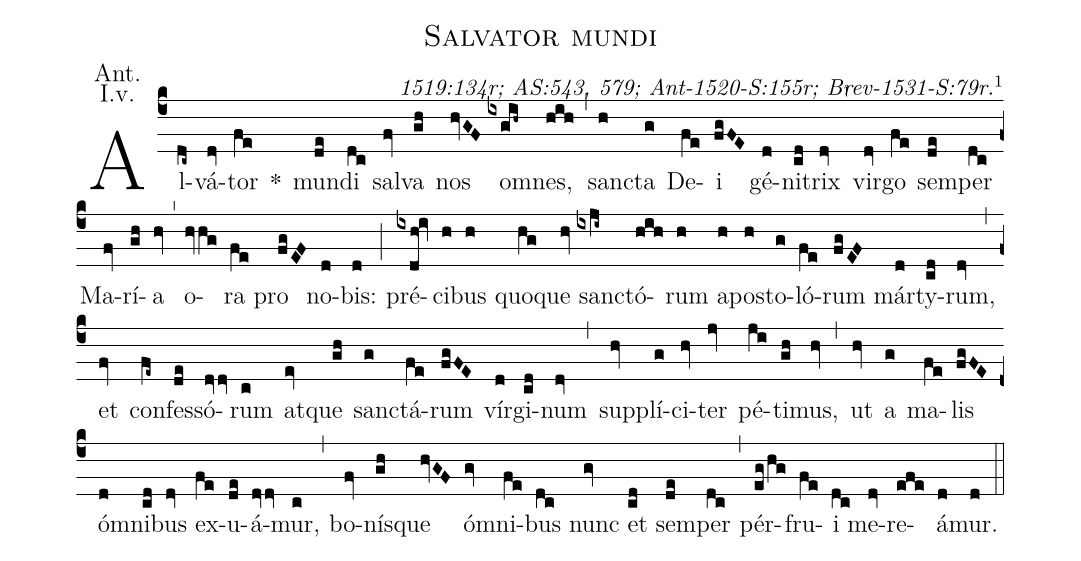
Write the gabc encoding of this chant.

name: Salvator mundi;
commentary: 1519:134r; AS:543, 579; Ant-1520-S:155r; Brev-1531-S:79r.\footnote{1519:134r has no flats. In 1519:134r `sanctórum' is set C.AB.A; `semper' is set DF.DC.};
annotation: Ant.;
annotation: I.v.;
%%
(c4) Al(dc~)vá(dv)tor(fe) *() mun(de)di(dc) sal(fv)va(gh) nos(hvGF) om(ixgih~)nes,(hih) (,)
sanc(h)ta(g) De(fe)i(fgFE) gé(d)ni(cd)trix(dv) (^) vir(dv)go(fe) sem(de)per(dc) Ma(fv)rí(gh)a(hv) (^) o(hvhg)ra(fe) pro(fgEF) no(d)bis:(d) (;)
pré(ixdh!iv)ci(h)bus(h) quo(hg)que(hv) sanc(ixji~)tó(hih)rum(h) a(h)pos(h)to(g)ló(fe)rum(fgEF) már(d)ty(cd)rum,(dv) (,)
et(fv) con(fe~)fes(de)só(dvdv)rum(c) at(ev)que(gh) sanc(g)tá(fe)rum(fgFE) vír(d)gi(cd)num(dv) (,)
sup(hv)plí(g)ci(hv)ter(jv) pé(ji)ti(gh)mus,(hv) (,)
ut(hv) a(g) ma(fe)lis(fgFE) óm(d)ni(cd)bus(dv) ex(fe)u(de)á(dvdv)mur,(c) (,)
bo(fv)nís(gh)que(hvGF) óm(gv)ni(fe)bus(dc) nunc(gv) et(cd) sem(de)per(dc) (,)
pér(eg/hg)fru(fe)i(dc) me(dv)re(efe)á(d)mur.(d) (::)
